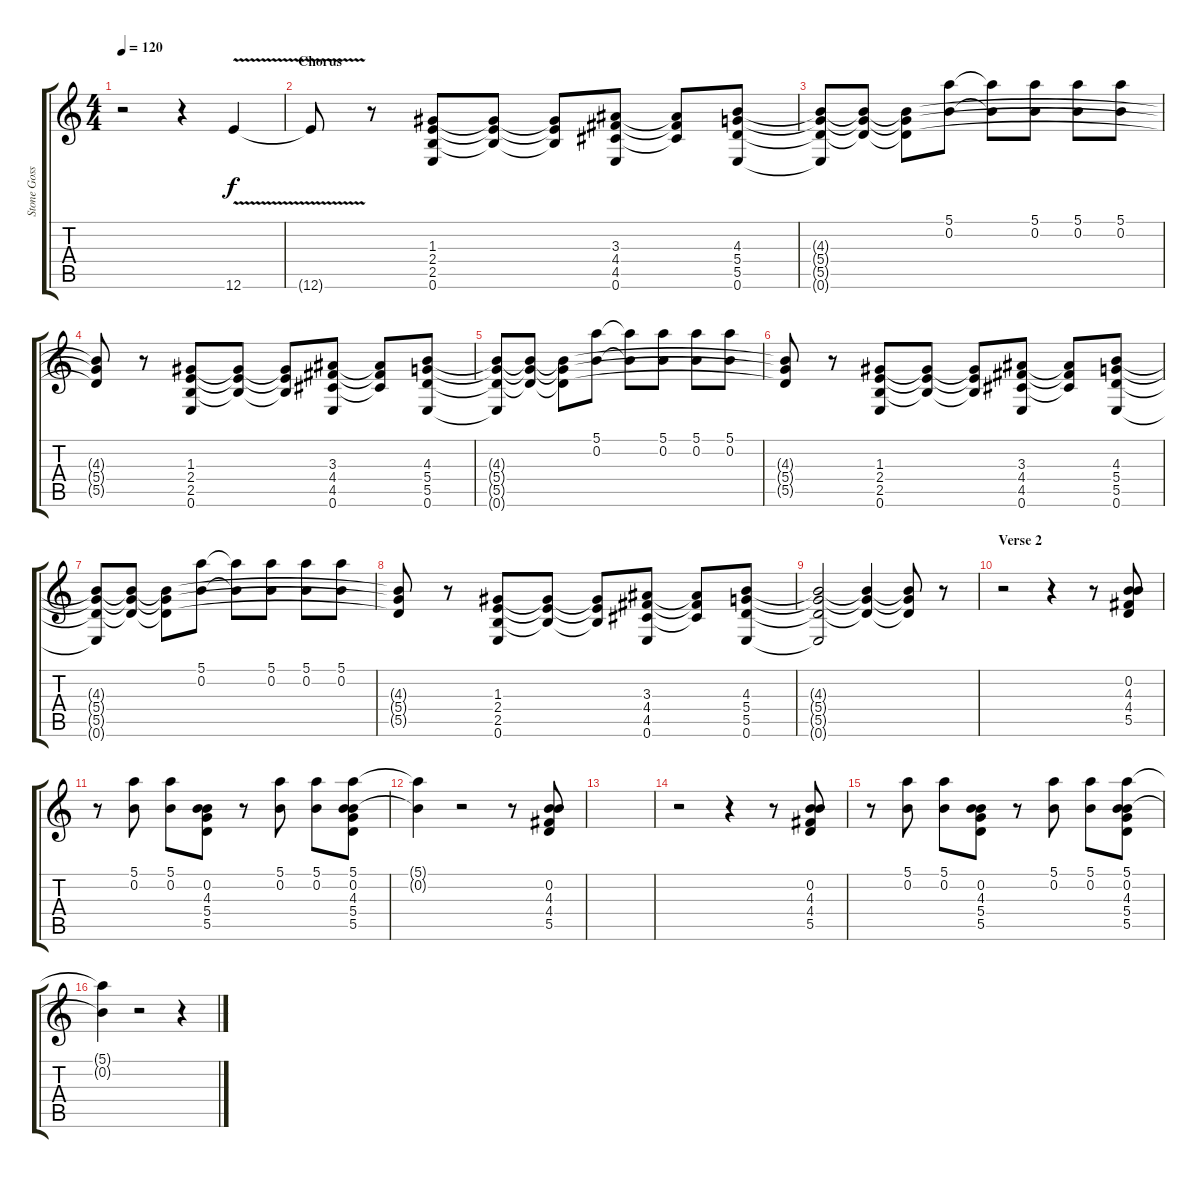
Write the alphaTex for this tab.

\track ("Stone Gossard" "Stone Goss") {instrument overdrivenguitar}
\staff {score tabs}
\tuning (E4 B3 G3 D3 A2 E2) {hide}
\ts (4 4)
\tempo 120
\clef g2
\ks c
r.2{dy f} r.4 12.6{v}.4 |
\section ("" "Chorus")
12.6{t}.8 r.8 (1.3 2.4 2.5 0.6).8 (1.3{t} 2.4{t} 2.5{t}).8 (1.3{t} 2.4{t} 2.5{t}).8 (3.3 4.4 4.5 0.6).8 (3.3{t} 4.4{t} 4.5{t}).8 (4.3 5.4 5.5 0.6).8 |
(4.3{t} 5.4{t} 5.5{t} 0.6{t}).8 (4.3{t} 5.4{t} 5.5{t}).8 (4.3{t} 5.4{t} 5.5{t}).8 (5.1 0.2).8 (5.1{t} 0.2{t}).8 (5.1 0.2).8 (5.1 0.2).8 (5.1 0.2).8 |
(4.3{t} 5.4{t} 5.5{t}).8 r.8 (1.3 2.4 2.5 0.6).8 (1.3{t} 2.4{t} 2.5{t}).8 (1.3{t} 2.4{t} 2.5{t}).8 (3.3 4.4 4.5 0.6).8 (3.3{t} 4.4{t} 4.5{t}).8 (4.3 5.4 5.5 0.6).8 |
(4.3{t} 5.4{t} 5.5{t} 0.6{t}).8 (4.3{t} 5.4{t} 5.5{t}).8 (4.3{t} 5.4{t} 5.5{t}).8 (5.1 0.2).8 (5.1{t} 0.2{t}).8 (5.1 0.2).8 (5.1 0.2).8 (5.1 0.2).8 |
(4.3{t} 5.4{t} 5.5{t}).8 r.8 (1.3 2.4 2.5 0.6).8 (1.3{t} 2.4{t} 2.5{t}).8 (1.3{t} 2.4{t} 2.5{t}).8 (3.3 4.4 4.5 0.6).8 (3.3{t} 4.4{t} 4.5{t}).8 (4.3 5.4 5.5 0.6).8 |
(4.3{t} 5.4{t} 5.5{t} 0.6{t}).8 (4.3{t} 5.4{t} 5.5{t}).8 (4.3{t} 5.4{t} 5.5{t}).8 (5.1 0.2).8 (5.1{t} 0.2{t}).8 (5.1 0.2).8 (5.1 0.2).8 (5.1 0.2).8 |
(4.3{t} 5.4{t} 5.5{t}).8 r.8 (1.3 2.4 2.5 0.6).8 (1.3{t} 2.4{t} 2.5{t}).8 (1.3{t} 2.4{t} 2.5{t}).8 (3.3 4.4 4.5 0.6).8 (3.3{t} 4.4{t} 4.5{t}).8 (4.3 5.4 5.5 0.6).8 |
(4.3{t} 5.4{t} 5.5{t} 0.6{t}).2 (4.3{t} 5.4{t} 5.5{t}).4 (4.3{t} 5.4{t} 5.5{t}).8 r.8 |
\section ("" "Verse 2")
r.2 r.4 r.8 (0.2 4.3 4.4 5.5).8 |
r.8 (5.1 0.2).8 (5.1 0.2).8 (0.2 4.3 5.4 5.5).8 r.8 (5.1 0.2).8 (5.1 0.2).8 (5.1 0.2 4.3 5.4 5.5).8 |
(5.1{t} 0.2{t}).4 r.2 r.8 (0.2 4.3 4.4 5.5).8 |
|
r.2 r.4 r.8 (0.2 4.3 4.4 5.5).8 |
r.8 (5.1 0.2).8 (5.1 0.2).8 (0.2 4.3 5.4 5.5).8 r.8 (5.1 0.2).8 (5.1 0.2).8 (5.1 0.2 4.3 5.4 5.5).8 |
(5.1{t} 0.2{t}).4 r.2 r.4
